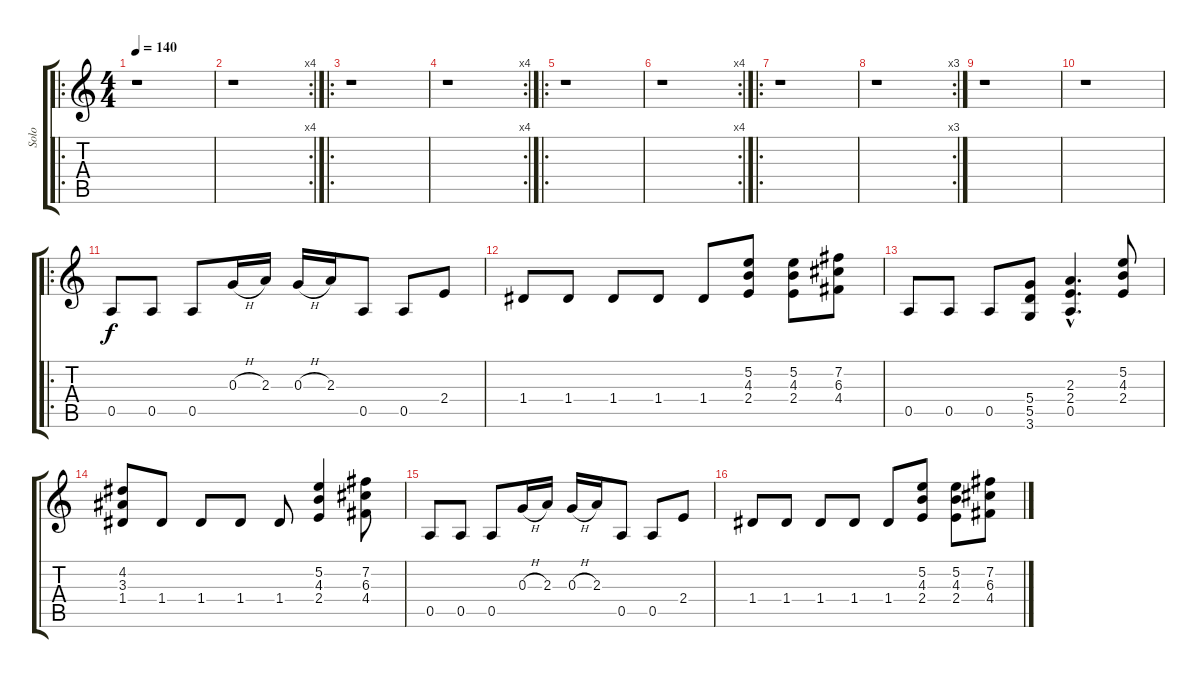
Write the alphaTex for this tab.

\track ("Solo" "Solo") {instrument distortionguitar}
\staff {score tabs}
\tuning (E4 B3 G3 D3 A2 E2) {hide}
\ro
\ts (4 4)
\tempo 140
\clef g2
\ks c
r.1{dy f} |
\rc 4
r.1 |
\ro
r.1 |
\rc 4
r.1 |
\ro
r.1 |
\rc 4
r.1 |
\ro
r.1 |
\rc 3
r.1 |
r.1 |
r.1 |
\ro
0.5.8 0.5.8 0.5.8 0.3{h}.16 2.3.16 0.3{h}.16 2.3.16 0.5.8 0.5.8 2.4.8 |
1.4.8 1.4.8 1.4.8 1.4.8 1.4.8 (5.2 4.3 2.4).8 (5.2 4.3 2.4).8 (7.2 6.3 4.4).8 |
0.5.8 0.5.8 0.5.8 (5.4 5.5 3.6).8 (2.3{hac} 2.4{hac} 0.5{hac}).4{d} (5.2 4.3 2.4).8 |
(4.2 3.3 1.4).8 1.4.8 1.4.8 1.4.8 1.4.8 (5.2 4.3 2.4).4 (7.2 6.3 4.4).8 |
0.5.8 0.5.8 0.5.8 0.3{h}.16 2.3.16 0.3{h}.16 2.3.16 0.5.8 0.5.8 2.4.8 |
1.4.8 1.4.8 1.4.8 1.4.8 1.4.8 (5.2 4.3 2.4).8 (5.2 4.3 2.4).8 (7.2 6.3 4.4).8
